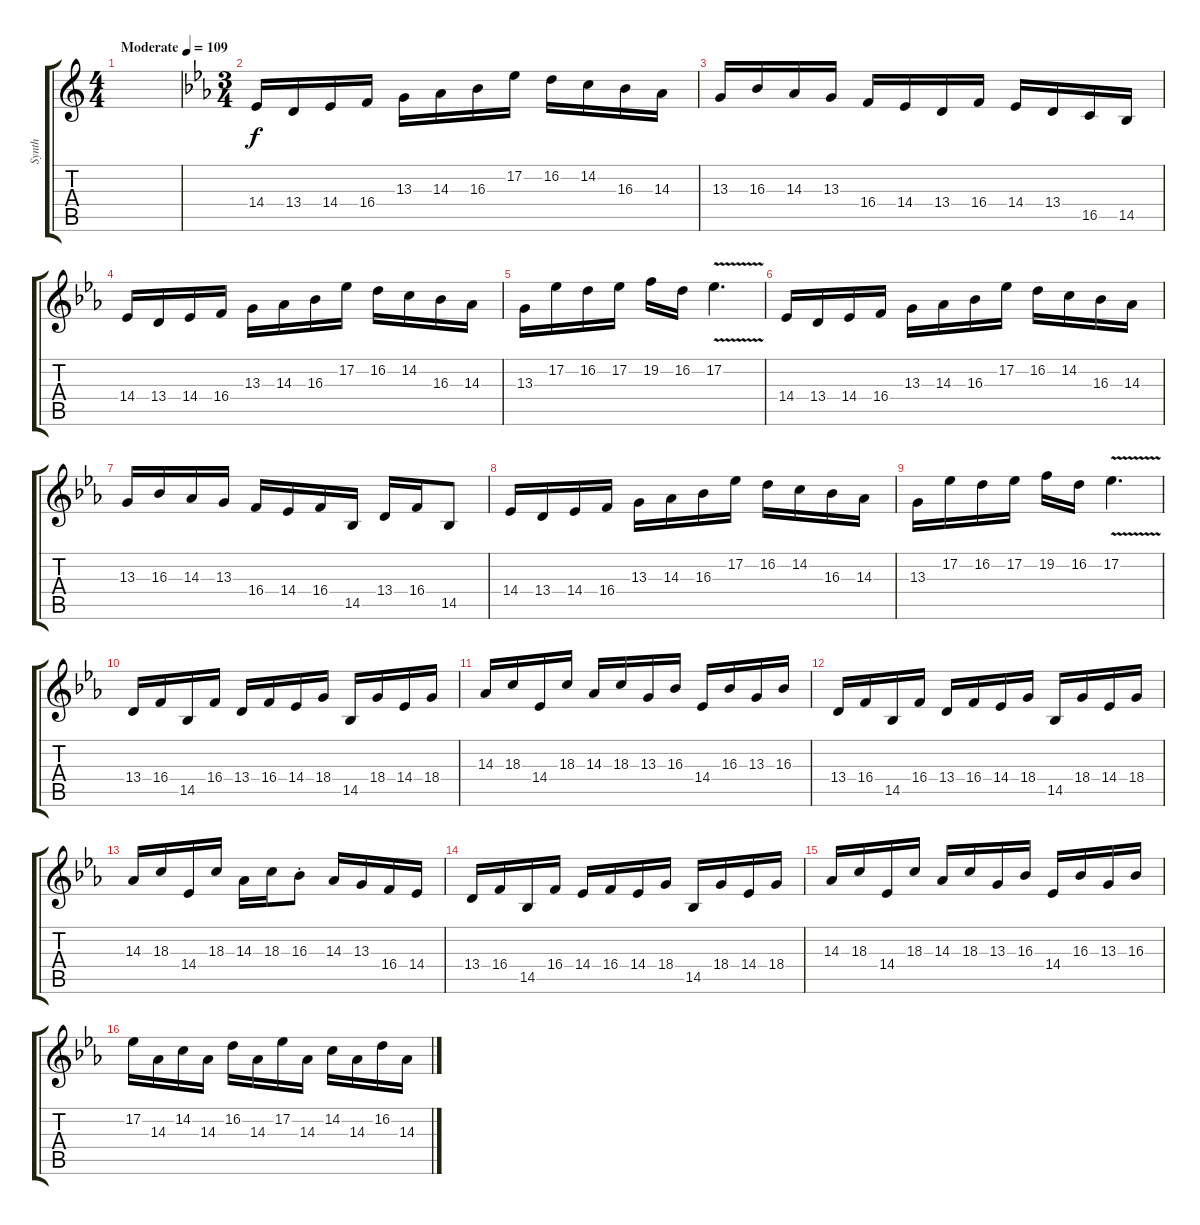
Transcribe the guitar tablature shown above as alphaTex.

\track ("Synth" "Synth") {instrument tremolostrings}
\staff {score tabs}
\tuning (Eb4 Bb3 Gb3 Db3 Ab2 Eb2) {hide}
\ts (4 4)
\tempo (109 "Moderate")
\clef g2
\ks c
|
\ts (3 4)
\ks eb
14.4.16 13.4.16 14.4.16 16.4.16 13.3.16 14.3.16 16.3.16 17.2.16 16.2.16 14.2.16 16.3.16 14.3.16 |
13.3.16 16.3.16 14.3.16 13.3.16 16.4.16 14.4.16 13.4.16 16.4.16 14.4.16 13.4.16 16.5.16 14.5.16 |
14.4.16 13.4.16 14.4.16 16.4.16 13.3.16 14.3.16 16.3.16 17.2.16 16.2.16 14.2.16 16.3.16 14.3.16 |
13.3.16 17.2.16 16.2.16 17.2.16 19.2.16 16.2.16 17.2{v}.4{d} |
14.4.16 13.4.16 14.4.16 16.4.16 13.3.16 14.3.16 16.3.16 17.2.16 16.2.16 14.2.16 16.3.16 14.3.16 |
13.3.16 16.3.16 14.3.16 13.3.16 16.4.16 14.4.16 16.4.16 14.5.16 13.4.16 16.4.16 14.5.8 |
14.4.16 13.4.16 14.4.16 16.4.16 13.3.16 14.3.16 16.3.16 17.2.16 16.2.16 14.2.16 16.3.16 14.3.16 |
13.3.16 17.2.16 16.2.16 17.2.16 19.2.16 16.2.16 17.2{v}.4{d} |
13.4.16 16.4.16 14.5.16 16.4.16 13.4.16 16.4.16 14.4.16 18.4.16 14.5.16 18.4.16 14.4.16 18.4.16 |
14.3.16 18.3.16 14.4.16 18.3.16 14.3.16 18.3.16 13.3.16 16.3.16 14.4.16 16.3.16 13.3.16 16.3.16 |
13.4.16 16.4.16 14.5.16 16.4.16 13.4.16 16.4.16 14.4.16 18.4.16 14.5.16 18.4.16 14.4.16 18.4.16 |
14.3.16 18.3.16 14.4.16 18.3.16 14.3.16 18.3.16 16.3{st}.8 14.3.16 13.3.16 16.4.16 14.4.16 |
13.4.16 16.4.16 14.5.16 16.4.16 14.4.16 16.4.16 14.4.16 18.4.16 14.5.16 18.4.16 14.4.16 18.4.16 |
14.3.16 18.3.16 14.4.16 18.3.16 14.3.16 18.3.16 13.3.16 16.3.16 14.4.16 16.3.16 13.3.16 16.3.16 |
17.2.16 14.3.16 14.2.16 14.3.16 16.2.16 14.3.16 17.2.16 14.3.16 14.2.16 14.3.16 16.2.16 14.3.16
